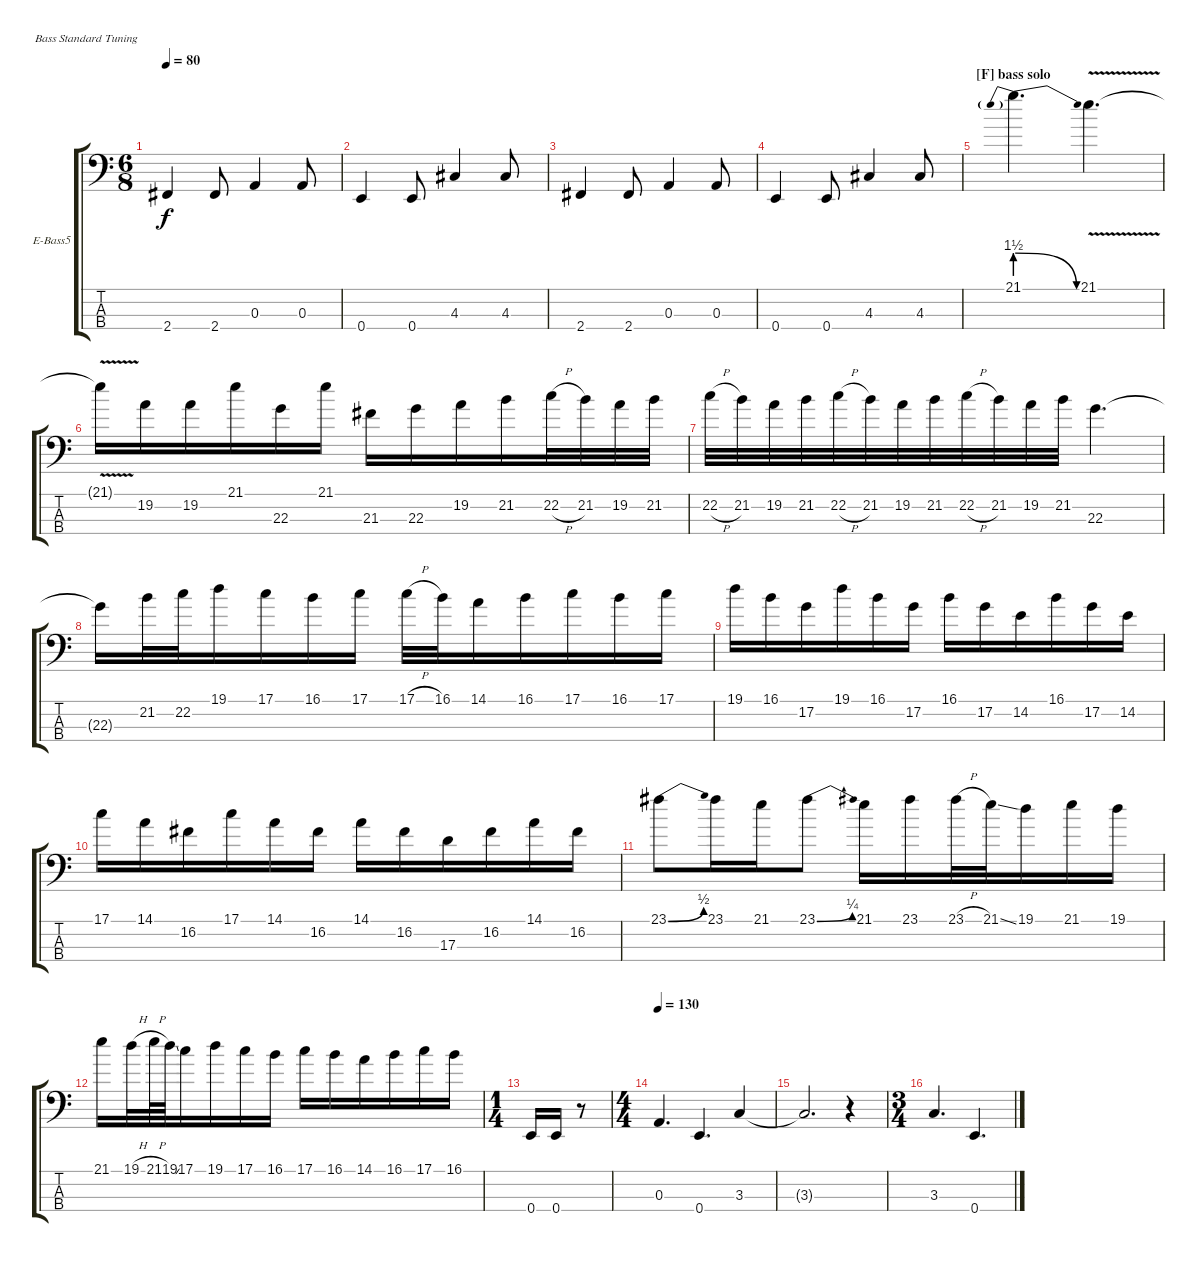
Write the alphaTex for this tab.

\defaultSystemsLayout 4
\bracketExtendMode groupsimilarinstruments
\firstSystemTrackNameOrientation horizontal
\otherSystemsTrackNameOrientation horizontal
\track ("Trujillo" "E-Bass5") {instrument electricbassfinger}
\staff {score tabs}
\tuning (G2 D2 A1 E1)
\ts (6 8)
\tempo 80
\clef f4
\ks c
2.4.4{dy f} 2.4.8 0.3.4 0.3.8 |
0.4.4 0.4.8 4.3.4 4.3.8 |
2.4.4 2.4.8 0.3.4 0.3.8 |
0.4.4 0.4.8 4.3.4 4.3.8 |
\section ("F" "bass solo")
21.1{be (prebendrelease 0 6 60 0)}.4{d} 21.1{v}.4{d} |
21.1{v t}.16 19.2.16 19.2.16 21.1.16 22.3.16 21.1.16 21.3.16 22.3.16 19.2.16 21.2.16 22.2{h}.32 21.2.32 19.2.32 21.2.32 |
22.2{h}.32 21.2.32 19.2.32 21.2.32 22.2{h}.32 21.2.32 19.2.32 21.2.32 22.2{h}.32 21.2.32 19.2.32 21.2.32 22.3.4{d} |
22.3{t}.16 21.2.32 22.2.32 19.1.16 17.1.16 16.1.16 17.1.16 17.1{h}.32 16.1.32 14.1.16 16.1.16 17.1.16 16.1.16 17.1.16 |
19.1.16 16.1.16 17.2.16 19.1.16 16.1.16 17.2.16 16.1.16 17.2.16 14.2.16 16.1.16 17.2.16 14.2.16 |
17.1.16 14.1.16 16.2.16 17.1.16 14.1.16 16.2.16 14.1.16 16.2.16 17.3.16 16.2.16 14.1.16 16.2.16 |
23.1{be (bend 0 0 60 2)}.8 23.1.16 21.1.16 23.1{be (bend 0 0 60 1)}.8 21.1.16 23.1.16 23.1{h}.32 21.1{ss}.32 19.1.16 21.1.16 19.1.16 |
21.1.16 19.1{h}.32 21.1{h}.64 19.1{ss}.64 17.1.16 19.1.16 17.1.16 16.1.16 17.1.16 16.1.16 14.1.16 16.1.16 17.1.16 16.1.16 |
\ts (1 4)
0.4.16 0.4.16 r.8 |
\ts (4 4)
\tempo 130
0.3.4{d} 0.4.4{d} 3.3.4 |
3.3{t}.2{d} r.4 |
\ts (3 4)
3.3.4{d} 0.4.4{d}
